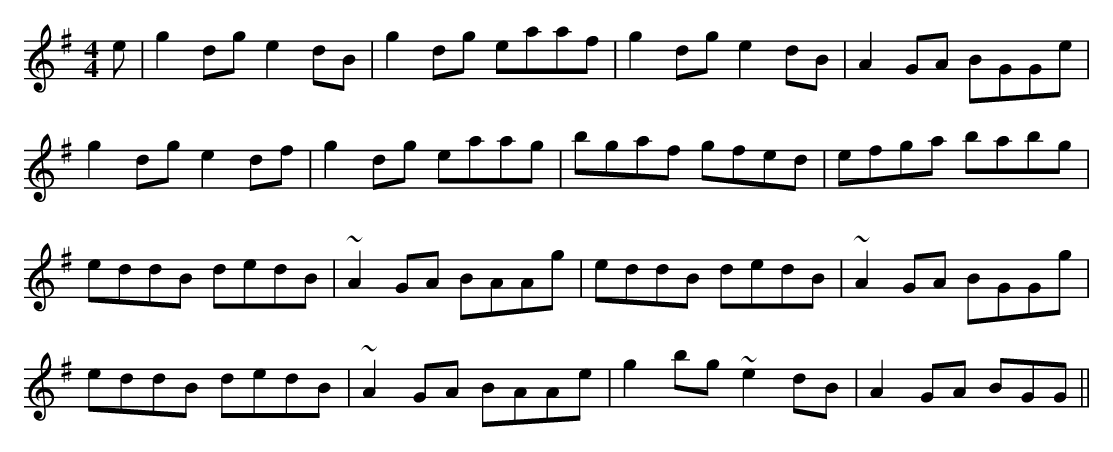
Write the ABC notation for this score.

X:1
M:4/4
K:G
e|g2 dg e2 dB|g2 dg eaaf|g2 dg e2 dB|A2 GA BGGe|
g2 dg e2 df|g2 dg eaag|bgaf gfed|efga babg|
eddB dedB|~A2 GA BAAg|eddB dedB|~A2 GA BGGg|
eddB dedB|~A2 GA BAAe|g2 bg ~e2 dB|A2 GA BGG||
